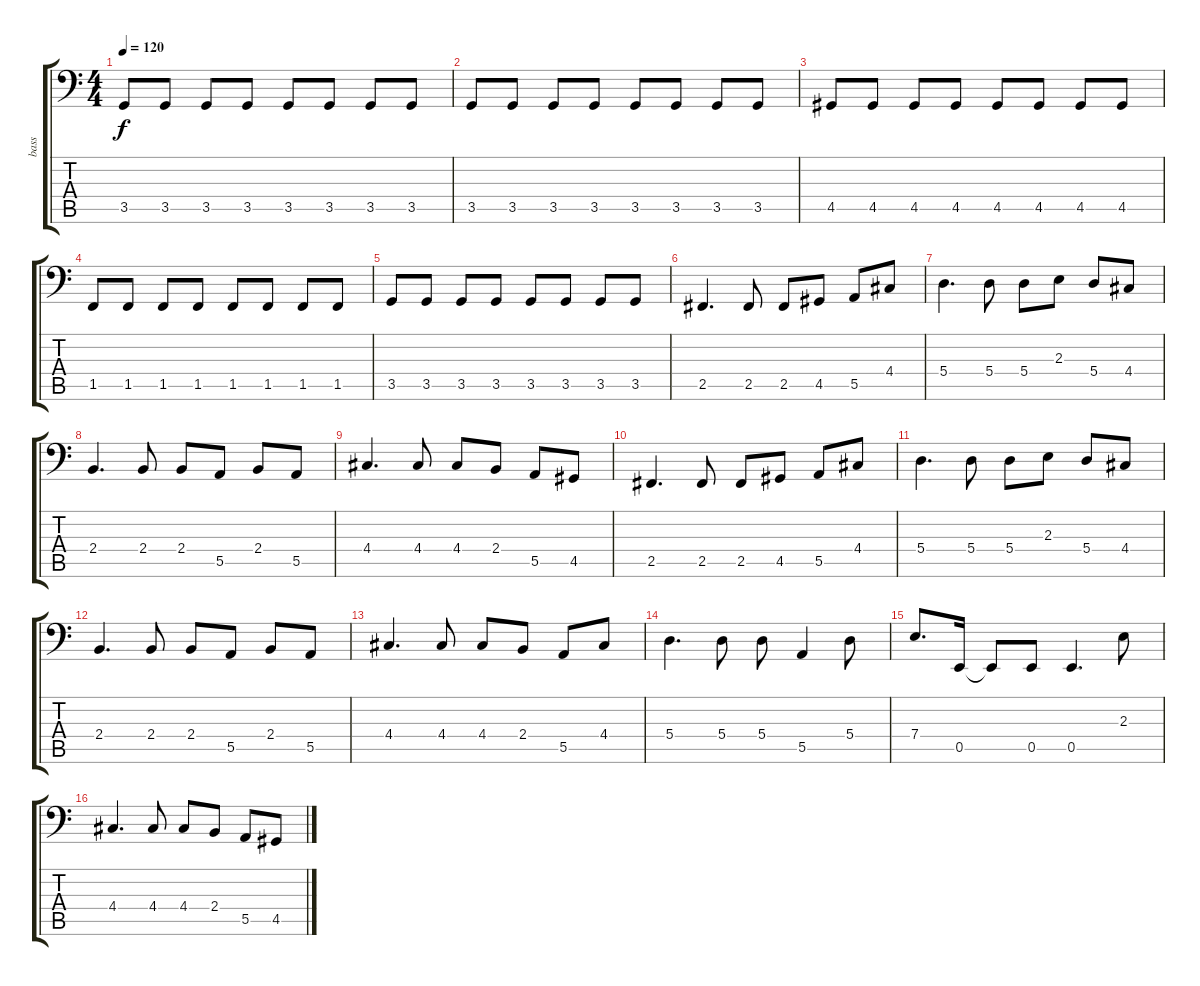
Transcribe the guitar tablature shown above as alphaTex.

\track ("bass" "bass") {instrument electricbasspick}
\staff {score tabs}
\tuning (C3 G2 D2 A1 E1 B0) {hide}
\ts (4 4)
\tempo 120
\clef f4
\ks c
3.5.8{dy f} 3.5.8 3.5.8 3.5.8 3.5.8 3.5.8 3.5.8 3.5.8 |
3.5.8 3.5.8 3.5.8 3.5.8 3.5.8 3.5.8 3.5.8 3.5.8 |
4.5.8 4.5.8 4.5.8 4.5.8 4.5.8 4.5.8 4.5.8 4.5.8 |
1.5.8 1.5.8 1.5.8 1.5.8 1.5.8 1.5.8 1.5.8 1.5.8 |
3.5.8 3.5.8 3.5.8 3.5.8 3.5.8 3.5.8 3.5.8 3.5.8 |
2.5.4{d} 2.5.8 2.5.8 4.5.8 5.5.8 4.4.8 |
5.4.4{d} 5.4.8 5.4.8 2.3.8 5.4.8 4.4.8 |
2.4.4{d} 2.4.8 2.4.8 5.5.8 2.4.8 5.5.8 |
4.4.4{d} 4.4.8 4.4.8 2.4.8 5.5.8 4.5.8 |
2.5.4{d} 2.5.8 2.5.8 4.5.8 5.5.8 4.4.8 |
5.4.4{d} 5.4.8 5.4.8 2.3.8 5.4.8 4.4.8 |
2.4.4{d} 2.4.8 2.4.8 5.5.8 2.4.8 5.5.8 |
4.4.4{d} 4.4.8 4.4.8 2.4.8 5.5.8 4.4.8 |
5.4.4{d} 5.4.8 5.4.8 5.5.4 5.4.8 |
7.4.8{d} 0.5.16 0.5{t}.8 0.5.8 0.5.4{d} 2.3.8 |
4.4.4{d} 4.4.8 4.4.8 2.4.8 5.5.8 4.5.8
